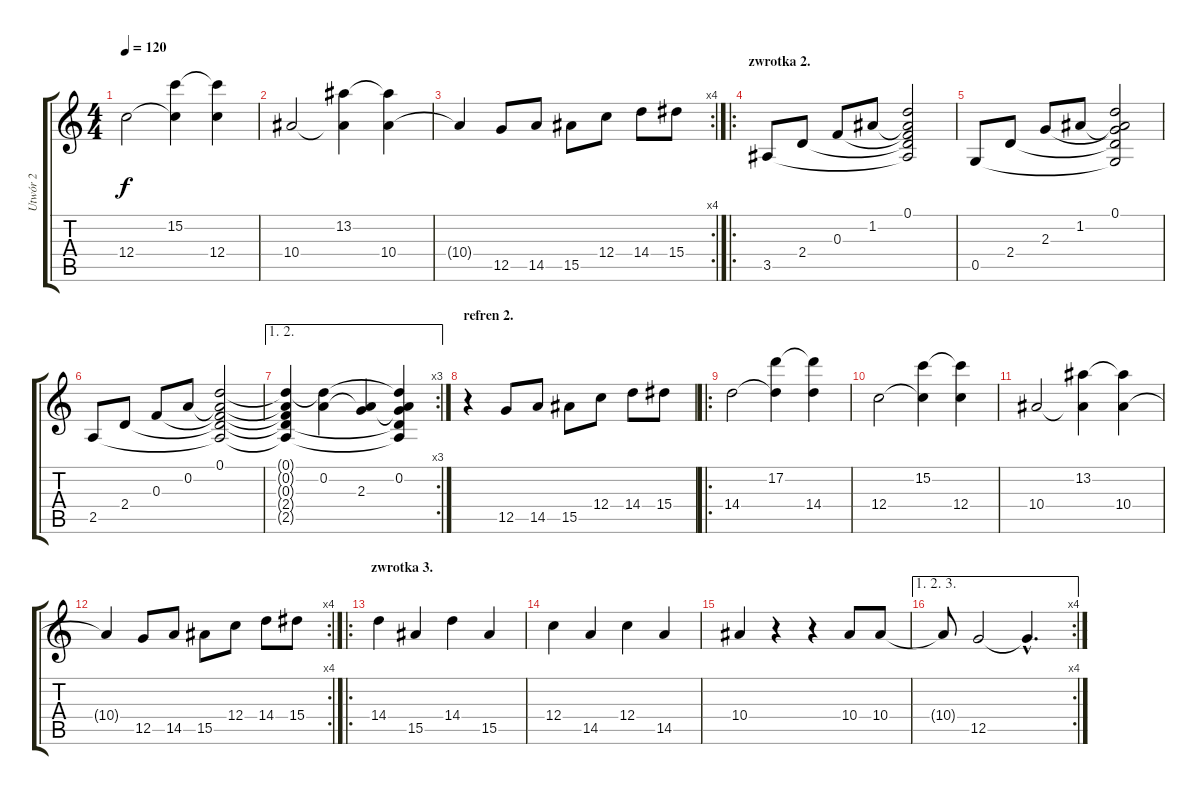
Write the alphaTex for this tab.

\track ("Utwór 2" "Utwór 2") {instrument acousticguitarsteel}
\staff {score tabs}
\tuning (D4 A3 F3 C3 G2 C2) {hide}
\ts (4 4)
\tempo 120
\clef g2
\ks c
12.4.2{dy f} (15.2 12.4{t}).4 (15.2{t} 12.4).4 |
10.4.2 (13.2 10.4{t}).4 (13.2{t} 10.4).4 |
\rc 4
10.4{t}.4 12.5.8 14.5.8 15.5.8 12.4.8 14.4.8 15.4.8 |
\ro
\section ("" "zwrotka 2.")
3.5.8 2.4.8 0.3.8 1.2.8 (0.1 1.2{t} 0.3{t} 2.4{t} 3.5{t}).2 |
0.5.8 2.4.8 2.3.8 1.2.8 (0.1 1.2{t} 2.3{t} 2.4{t} 0.5{t}).2 |
2.5.8 2.4.8 0.3.8 0.2.8 (0.1 0.2{t} 0.3{t} 2.4{t} 2.5{t}).2 |
\ae (1 2)
\rc 3
(0.1{t} 0.2{t} 0.3{t} 2.4{t} 2.5{t}).4 (0.1{t} 0.2).4 (0.2{t} 2.3).4 (0.1{t} 0.2 2.3{t} 2.4{t} 2.5{t}).4 |
\section ("" "refren 2.")
r.4 12.5.8 14.5.8 15.5.8 12.4.8 14.4.8 15.4.8 |
\ro
14.4.2 (17.2 14.4{t}).4 (17.2{t} 14.4).4 |
12.4.2 (15.2 12.4{t}).4 (15.2{t} 12.4).4 |
10.4.2 (13.2 10.4{t}).4 (13.2{t} 10.4).4 |
\rc 4
10.4{t}.4 12.5.8 14.5.8 15.5.8 12.4.8 14.4.8 15.4.8 |
\ro
\section ("" "zwrotka 3.")
14.4.4 15.5.4 14.4.4 15.5.4 |
12.4.4 14.5.4 12.4.4 14.5.4 |
10.4.4 r.4 r.4 10.4.8 10.4.8 |
\ae (1 2 3)
\rc 4
10.4{t}.8 12.5.2 12.5{hac t}.4{d}
